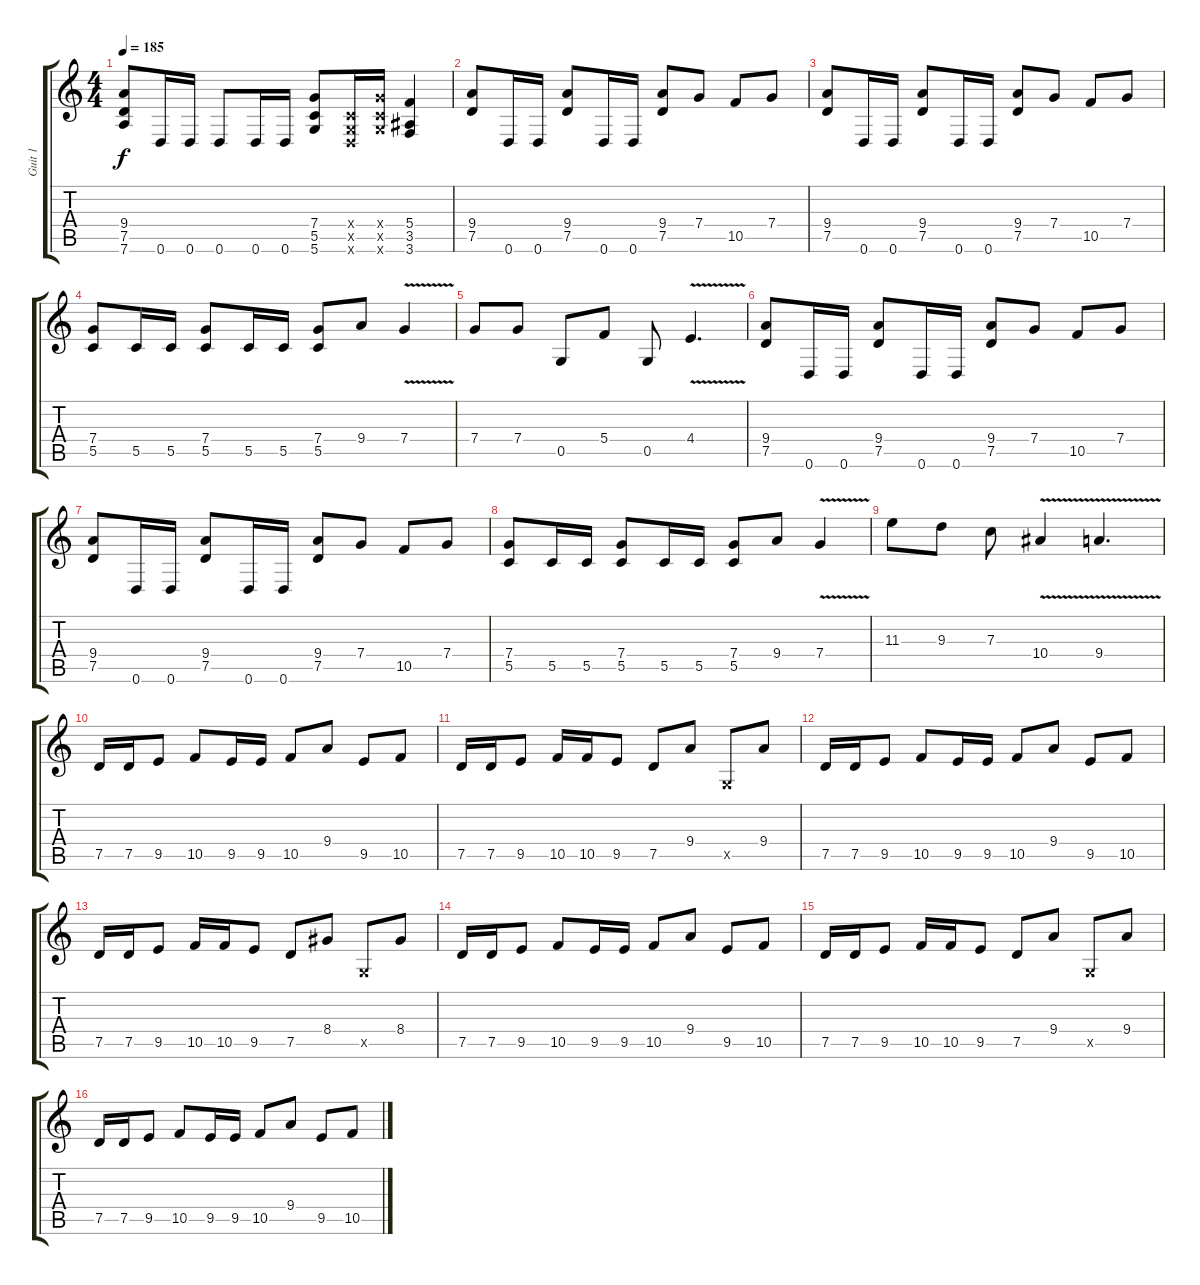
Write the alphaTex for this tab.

\track ("Guit 1" "Guit 1") {instrument distortionguitar}
\staff {score tabs}
\tuning (D4 A3 F3 C3 G2 D2) {hide}
\ts (4 4)
\tempo 185
\clef g2
\ks c
(9.4 7.5 7.6).8{dy f} 0.6.16 0.6.16 0.6.8 0.6.16 0.6.16 (7.4 5.5 5.6).8 (0.4{x} 0.5{x} 0.6{x}).16 (7.4{x} 5.5{x} 5.6{x}).16 (5.4 3.5 3.6).4 |
(9.4 7.5).8 0.6.16 0.6.16 (9.4 7.5).8 0.6.16 0.6.16 (9.4 7.5).8 7.4.8 10.5.8 7.4.8 |
(9.4 7.5).8 0.6.16 0.6.16 (9.4 7.5).8 0.6.16 0.6.16 (9.4 7.5).8 7.4.8 10.5.8 7.4.8 |
(7.4 5.5).8 5.5.16 5.5.16 (7.4 5.5).8 5.5.16 5.5.16 (7.4 5.5).8 9.4.8 7.4{v}.4 |
7.4.8 7.4.8 0.5.8 5.4.8 0.5.8 4.4{v}.4{d} |
(9.4 7.5).8 0.6.16 0.6.16 (9.4 7.5).8 0.6.16 0.6.16 (9.4 7.5).8 7.4.8 10.5.8 7.4.8 |
(9.4 7.5).8 0.6.16 0.6.16 (9.4 7.5).8 0.6.16 0.6.16 (9.4 7.5).8 7.4.8 10.5.8 7.4.8 |
(7.4 5.5).8 5.5.16 5.5.16 (7.4 5.5).8 5.5.16 5.5.16 (7.4 5.5).8 9.4.8 7.4{v}.4 |
11.3.8 9.3.8 7.3.8 10.4{v}.4 9.4{v}.4{d} |
7.5.16 7.5.16 9.5.8 10.5.8 9.5.16 9.5.16 10.5.8 9.4.8 9.5.8 10.5.8 |
7.5.16 7.5.16 9.5.8 10.5.16 10.5.16 9.5.8 7.5.8 9.4.8 0.5{x}.8 9.4.8 |
7.5.16 7.5.16 9.5.8 10.5.8 9.5.16 9.5.16 10.5.8 9.4.8 9.5.8 10.5.8 |
7.5.16 7.5.16 9.5.8 10.5.16 10.5.16 9.5.8 7.5.8 8.4.8 0.5{x}.8 8.4.8 |
7.5.16 7.5.16 9.5.8 10.5.8 9.5.16 9.5.16 10.5.8 9.4.8 9.5.8 10.5.8 |
7.5.16 7.5.16 9.5.8 10.5.16 10.5.16 9.5.8 7.5.8 9.4.8 0.5{x}.8 9.4.8 |
7.5.16 7.5.16 9.5.8 10.5.8 9.5.16 9.5.16 10.5.8 9.4.8 9.5.8 10.5.8
